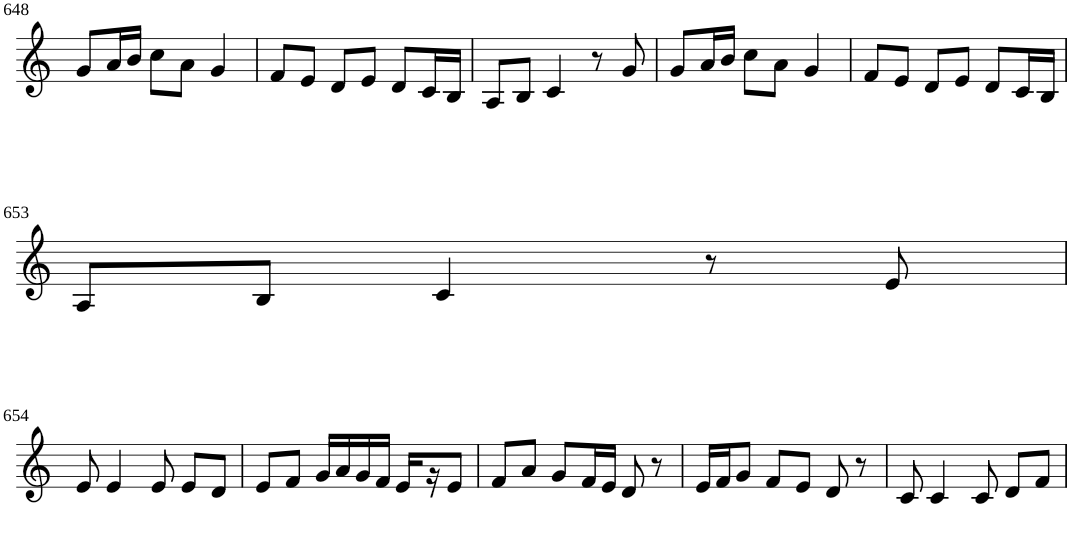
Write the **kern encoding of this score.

**kern
*part1
*staff1
*I"Violin
!!LO:PB:g=z
*clefG2
*k[]
*M3/4
=648
8g/L
16a/L
16b/JJ
8cc\L
8a\J
4g/
=649
8f/L
8e/J
8d/L
8e/J
8d/L
16c/L
16B/JJ
=650
8A/L
8B/J
4c/
8r
8g/
=651
8g/L
16a/L
16b/JJ
8cc\L
8a\J
4g/
=652
8f/L
8e/J
8d/L
8e/J
8d/L
16c/L
16B/JJ
!!LO:LB:g=z
=653
8A/L
8B/J
4c/
8r
8e/
!!LO:LB:g=z
=654
8e/
4e/
8e/
8e/L
8d/J
=655
8e/L
8f/J
16g/LL
16a/
16g/
16f/JJ
16e/LL
16r
8e/J
=656
8f/L
8a/J
8g/L
16f/L
16e/JJ
8d/
8r
=657
16e/LL
16f/J
8g/J
8f/L
8e/J
8d/
8r
=658
8c/
4c/
8c/
8d/L
8f/J
=
*-
